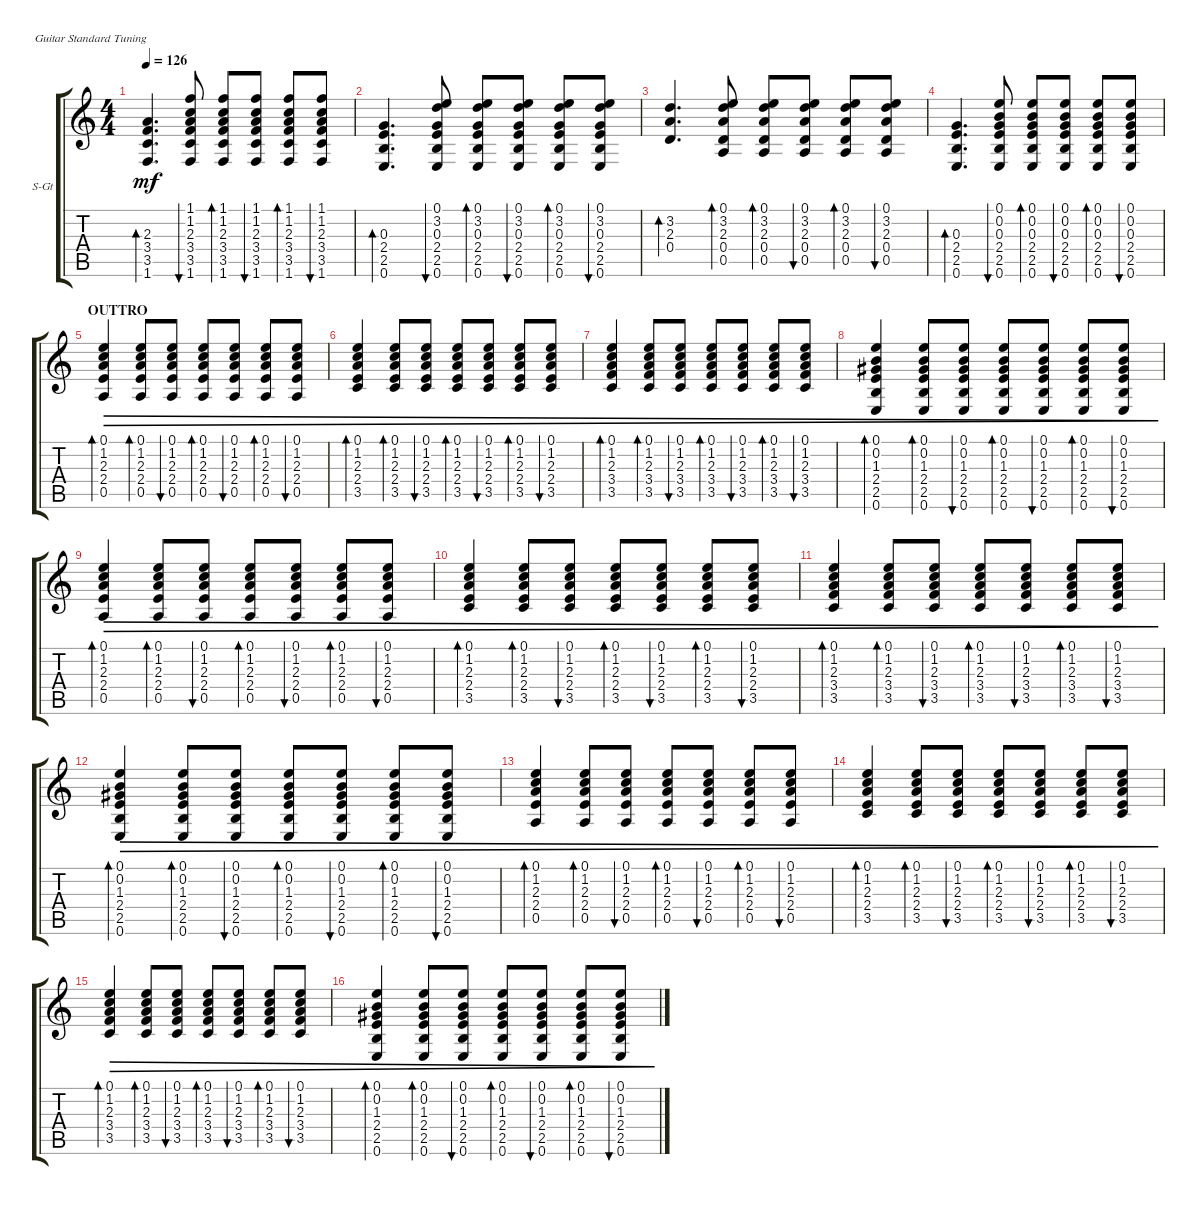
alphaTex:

\defaultSystemsLayout 4
\bracketExtendMode groupsimilarinstruments
\firstSystemTrackNameOrientation horizontal
\otherSystemsTrackNameOrientation horizontal
\track ("Steel Guitar" "S-Gt") {instrument acousticguitarsteel}
\staff {score tabs}
\tuning (E4 B3 G3 D3 A2 E2)
\ts (4 4)
\tempo 126
\clef g2
\ks aminor
(3.5 3.4 2.3 1.6).4{d bd 30 dy mf} (3.5 3.4 2.3 1.2 1.1 1.6).8{bu 30} (3.5 3.4 2.3 1.2 1.1 1.6).8{bd 30} (3.5 3.4 2.3 1.2 1.1 1.6).8{bu 30} (3.5 3.4 2.3 1.2 1.1 1.6).8{bd 30} (3.5 3.4 2.3 1.2 1.1 1.6).8{bu 30} |
(2.5 2.4 0.3 0.6).4{d bd 30} (2.5 2.4 0.3 3.2 0.1 0.6).8{bu 30} (2.5 2.4 0.3 3.2 0.1 0.6).8{bd 30} (2.5 2.4 0.3 3.2 0.1 0.6).8{bu 30} (2.5 2.4 0.3 3.2 0.1 0.6).8{bd 30} (2.5 2.4 0.3 3.2 0.1 0.6).8{bu 30} |
(0.4 2.3 3.2).4{d bd 30} (0.5 0.4 2.3 3.2 0.1).8{bd 30} (0.5 0.4 2.3 3.2 0.1).8{bd 30} (0.5 0.4 2.3 3.2 0.1).8{bu 30} (0.5 0.4 2.3 3.2 0.1).8{bd 30} (0.5 0.4 2.3 3.2 0.1).8{bu 30} |
(2.5 2.4 0.3 0.6).4{d bd 30} (2.5 2.4 0.3 0.2 0.1 0.6).8{bu 30} (2.5 2.4 0.3 0.2 0.1 0.6).8{bd 30} (2.5 2.4 0.3 0.2 0.1 0.6).8{bu 30} (2.5 2.4 0.3 0.2 0.1 0.6).8{bd 30} (2.5 2.4 0.3 0.2 0.1 0.6).8{bu 30} |
\section ("" "OUTTRO")
(0.5 2.4 2.3 1.2 0.1).4{bd 30 dec} (0.5 2.4 2.3 1.2 0.1).8{bd 30 dec} (0.5 2.4 2.3 1.2 0.1).8{bu 30 dec} (0.5 2.4 2.3 1.2 0.1).8{bd 30 dec} (0.5 2.4 2.3 1.2 0.1).8{bu 30 dec} (0.5 2.4 2.3 1.2 0.1).8{bd 30 dec} (0.5 2.4 2.3 1.2 0.1).8{bu 30 dec} |
(3.5 2.4 2.3 1.2 0.1).4{bd 30 dec} (3.5 2.4 2.3 1.2 0.1).8{bd 30 dec} (3.5 2.4 2.3 1.2 0.1).8{bu 30 dec} (3.5 2.4 2.3 1.2 0.1).8{bd 30 dec} (3.5 2.4 2.3 1.2 0.1).8{bu 30 dec} (3.5 2.4 2.3 1.2 0.1).8{bd 30 dec} (3.5 2.4 2.3 1.2 0.1).8{bu 30 dec} |
(3.5 3.4 2.3 1.2 0.1).4{bd 30 dec} (3.5 3.4 2.3 1.2 0.1).8{bd 30 dec} (3.5 3.4 2.3 1.2 0.1).8{bu 30 dec} (3.5 3.4 2.3 1.2 0.1).8{bd 30 dec} (3.5 3.4 2.3 1.2 0.1).8{bu 30 dec} (3.5 3.4 2.3 1.2 0.1).8{bd 30 dec} (3.5 3.4 2.3 1.2 0.1).8{bu 30 dec} |
(2.5 2.4 1.3 0.2 0.1 0.6).4{bd 30 dec} (2.5 2.4 1.3 0.2 0.1 0.6).8{bd 30 dec} (2.5 2.4 1.3 0.2 0.1 0.6).8{bu 30 dec} (2.5 2.4 1.3 0.2 0.1 0.6).8{bd 30 dec} (2.5 2.4 1.3 0.2 0.1 0.6).8{bu 30 dec} (2.5 2.4 1.3 0.2 0.1 0.6).8{bd 30 dec} (2.5 2.4 1.3 0.2 0.1 0.6).8{bu 30 dec} |
(0.5 2.4 2.3 1.2 0.1).4{bd 30 dec} (0.5 2.4 2.3 1.2 0.1).8{bd 30 dec} (0.5 2.4 2.3 1.2 0.1).8{bu 30 dec} (0.5 2.4 2.3 1.2 0.1).8{bd 30 dec} (0.5 2.4 2.3 1.2 0.1).8{bu 30 dec} (0.5 2.4 2.3 1.2 0.1).8{bd 30 dec} (0.5 2.4 2.3 1.2 0.1).8{bu 30 dec} |
(3.5 2.4 2.3 1.2 0.1).4{bd 30 dec} (3.5 2.4 2.3 1.2 0.1).8{bd 30 dec} (3.5 2.4 2.3 1.2 0.1).8{bu 30 dec} (3.5 2.4 2.3 1.2 0.1).8{bd 30 dec} (3.5 2.4 2.3 1.2 0.1).8{bu 30 dec} (3.5 2.4 2.3 1.2 0.1).8{bd 30 dec} (3.5 2.4 2.3 1.2 0.1).8{bu 30 dec} |
(3.5 3.4 2.3 1.2 0.1).4{bd 30 dec} (3.5 3.4 2.3 1.2 0.1).8{bd 30 dec} (3.5 3.4 2.3 1.2 0.1).8{bu 30 dec} (3.5 3.4 2.3 1.2 0.1).8{bd 30 dec} (3.5 3.4 2.3 1.2 0.1).8{bu 30 dec} (3.5 3.4 2.3 1.2 0.1).8{bd 30 dec} (3.5 3.4 2.3 1.2 0.1).8{bu 30 dec} |
(2.5 2.4 1.3 0.2 0.1 0.6).4{bd 30 dec} (2.5 2.4 1.3 0.2 0.1 0.6).8{bd 30 dec} (2.5 2.4 1.3 0.2 0.1 0.6).8{bu 30 dec} (2.5 2.4 1.3 0.2 0.1 0.6).8{bd 30 dec} (2.5 2.4 1.3 0.2 0.1 0.6).8{bu 30 dec} (2.5 2.4 1.3 0.2 0.1 0.6).8{bd 30 dec} (2.5 2.4 1.3 0.2 0.1 0.6).8{bu 30 dec} |
(0.5 2.4 2.3 1.2 0.1).4{bd 30 dec} (0.5 2.4 2.3 1.2 0.1).8{bd 30 dec} (0.5 2.4 2.3 1.2 0.1).8{bu 30 dec} (0.5 2.4 2.3 1.2 0.1).8{bd 30 dec} (0.5 2.4 2.3 1.2 0.1).8{bu 30 dec} (0.5 2.4 2.3 1.2 0.1).8{bd 30 dec} (0.5 2.4 2.3 1.2 0.1).8{bu 30 dec} |
(3.5 2.4 2.3 1.2 0.1).4{bd 30 dec} (3.5 2.4 2.3 1.2 0.1).8{bd 30 dec} (3.5 2.4 2.3 1.2 0.1).8{bu 30 dec} (3.5 2.4 2.3 1.2 0.1).8{bd 30 dec} (3.5 2.4 2.3 1.2 0.1).8{bu 30 dec} (3.5 2.4 2.3 1.2 0.1).8{bd 30 dec} (3.5 2.4 2.3 1.2 0.1).8{bu 30 dec} |
(3.5 3.4 2.3 1.2 0.1).4{bd 30 dec} (3.5 3.4 2.3 1.2 0.1).8{bd 30 dec} (3.5 3.4 2.3 1.2 0.1).8{bu 30 dec} (3.5 3.4 2.3 1.2 0.1).8{bd 30 dec} (3.5 3.4 2.3 1.2 0.1).8{bu 30 dec} (3.5 3.4 2.3 1.2 0.1).8{bd 30 dec} (3.5 3.4 2.3 1.2 0.1).8{bu 30 dec} |
(2.5 2.4 1.3 0.2 0.1 0.6).4{bd 30 dec} (2.5 2.4 1.3 0.2 0.1 0.6).8{bd 30 dec} (2.5 2.4 1.3 0.2 0.1 0.6).8{bu 30 dec} (2.5 2.4 1.3 0.2 0.1 0.6).8{bd 30 dec} (2.5 2.4 1.3 0.2 0.1 0.6).8{bu 30 dec} (2.5 2.4 1.3 0.2 0.1 0.6).8{bd 30 dec} (2.5 2.4 1.3 0.2 0.1 0.6).8{bu 30 dec}
